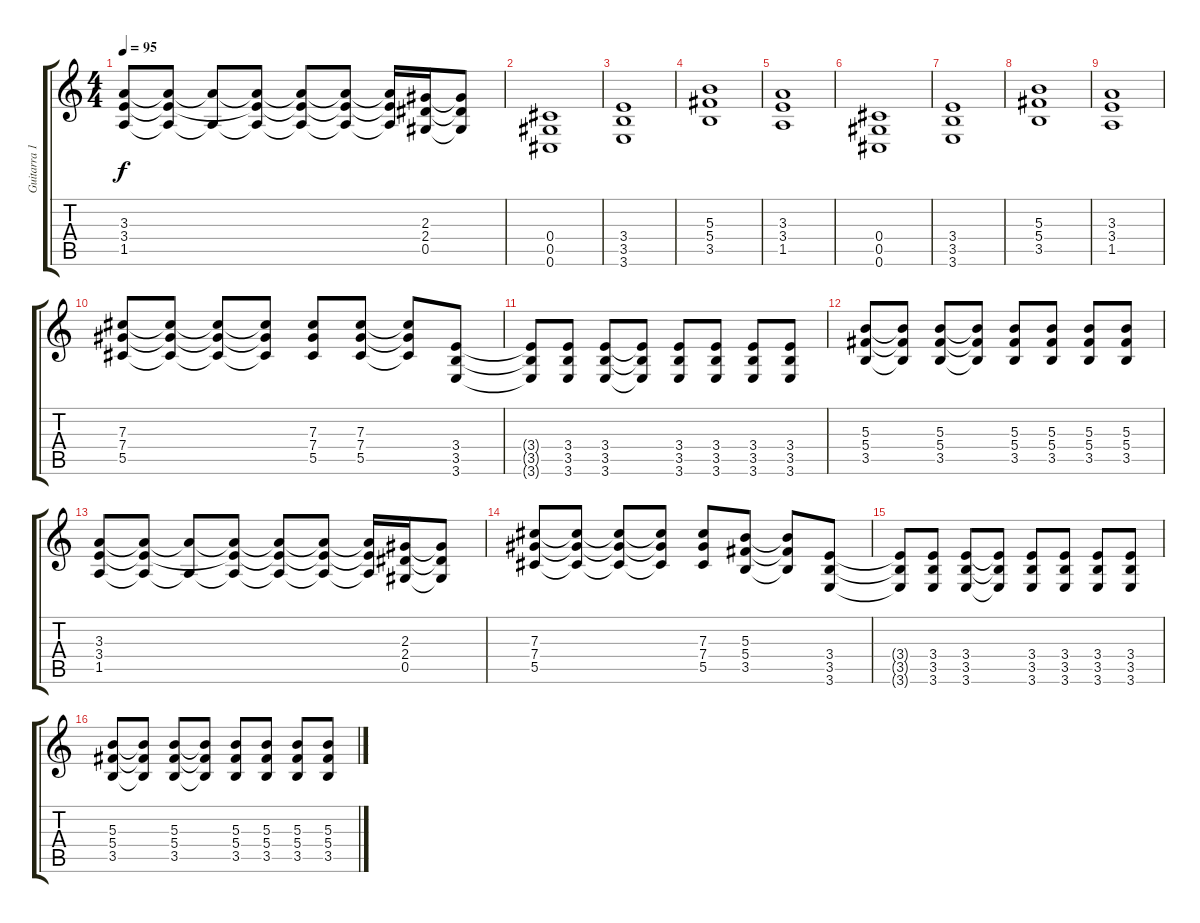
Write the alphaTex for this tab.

\track ("Guitarra 1" "Guitarra 1") {instrument distortionguitar}
\staff {score tabs}
\tuning (Eb4 Bb3 Gb3 Db3 Ab2 Db2) {hide}
\ts (4 4)
\tempo 95
\clef g2
\ks c
(3.3 3.4 1.5).8{dy f} (3.3{t} 3.4{t} 1.5{t}).8 (3.3{t} 1.5{t}).8 (3.3{t} 3.4{t} 1.5{t}).8 (3.3{t} 3.4{t} 1.5{t}).8 (3.3{t} 3.4{t} 1.5{t}).8 (3.3{t} 3.4{t} 1.5{t}).16 (2.3 2.4 0.5).16 (2.3{t} 2.4{t} 0.5{t}).8 |
(0.4 0.5 0.6).1 |
(3.4 3.5 3.6).1 |
(5.3 5.4 3.5).1 |
(3.3 3.4 1.5).1 |
(0.4 0.5 0.6).1 |
(3.4 3.5 3.6).1 |
(5.3 5.4 3.5).1 |
(3.3 3.4 1.5).1 |
(7.3 7.4 5.5).8 (7.3{t} 7.4{t} 5.5{t}).8 (7.3{t} 7.4{t} 5.5{t}).8 (7.3{t} 7.4{t} 5.5{t}).8 (7.3 7.4 5.5).8 (7.3 7.4 5.5).8 (7.3{t} 7.4{t} 5.5{t}).8 (3.4 3.5 3.6).8 |
(3.4{t} 3.5{t} 3.6{t}).8 (3.4 3.5 3.6).8 (3.4 3.5 3.6).8 (3.4{t} 3.5{t} 3.6{t}).8 (3.4 3.5 3.6).8 (3.4 3.5 3.6).8 (3.4 3.5 3.6).8 (3.4 3.5 3.6).8 |
(5.3 5.4 3.5).8 (5.3{t} 5.4{t} 3.5{t}).8 (5.3 5.4 3.5).8 (5.3{t} 5.4{t} 3.5{t}).8 (5.3 5.4 3.5).8 (5.3 5.4 3.5).8 (5.3 5.4 3.5).8 (5.3 5.4 3.5).8 |
(3.3 3.4 1.5).8 (3.3{t} 3.4{t} 1.5{t}).8 (3.3{t} 1.5{t}).8 (3.3{t} 3.4{t} 1.5{t}).8 (3.3{t} 3.4{t} 1.5{t}).8 (3.3{t} 3.4{t} 1.5{t}).8 (3.3{t} 3.4{t} 1.5{t}).16 (2.3 2.4 0.5).16 (2.3{t} 2.4{t} 0.5{t}).8 |
(7.3 7.4 5.5).8 (7.3{t} 7.4{t} 5.5{t}).8 (7.3{t} 7.4{t} 5.5{t}).8 (7.3{t} 7.4{t} 5.5{t}).8 (7.3 7.4 5.5).8 (5.3 5.4 3.5).8 (5.3{t} 5.4{t} 3.5{t}).8 (3.4 3.5 3.6).8 |
(3.4{t} 3.5{t} 3.6{t}).8 (3.4 3.5 3.6).8 (3.4 3.5 3.6).8 (3.4{t} 3.5{t} 3.6{t}).8 (3.4 3.5 3.6).8 (3.4 3.5 3.6).8 (3.4 3.5 3.6).8 (3.4 3.5 3.6).8 |
(5.3 5.4 3.5).8 (5.3{t} 5.4{t} 3.5{t}).8 (5.3 5.4 3.5).8 (5.3{t} 5.4{t} 3.5{t}).8 (5.3 5.4 3.5).8 (5.3 5.4 3.5).8 (5.3 5.4 3.5).8 (5.3 5.4 3.5).8
